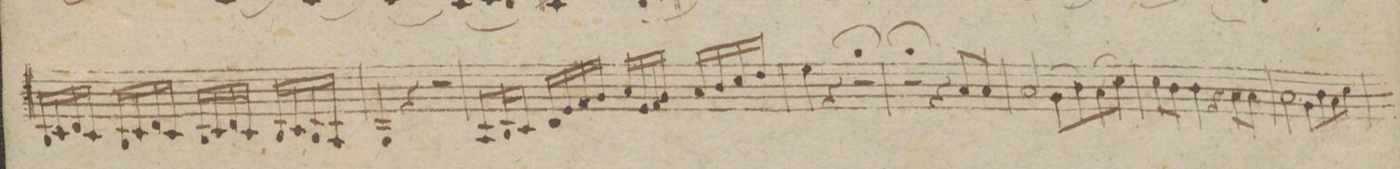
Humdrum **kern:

**kern	**dynam
*I"Violino. Principal	*
*clefG2	*
*k[f#c#g#]	*
*met(c)	*
*M4/4	*
16B/LL	.
16c#/	.
16d/	.
16c#/JJ	.
16B/LL	.
16c#/	.
16d/	.
16c#/JJ	.
16B/LL	.
16c#/	.
16d/	.
16c#/JJ	.
16B/LL	.
16c#/	.
16B/	.
16A/JJ	.
=150	=150
4G#/	.
4r	.
2r	.
=151	=151
8A/L	.
16B/L	.
16c#/JJ	.
16d/LL	.
16e/	.
16f#/	.
16g#/JJ	.
16a/LL	.
16e/	.
16f#/	.
16g#/JJ	.
16a/LL	.
16b\	.
16cc#\	.
16dd/JJ	.
=152	=152
4ee\	.
4r	.
2r;	.
=153	=153
2r;	.
4r	.
*Xtremolo	*
8a/L	.
8a/J	.
=154	=154
2a/	.
(8g#\L	.
8b\)	.
(8a\	.
8cc#\J)	.
=155	=155
8cc#\L	.
8b\J	.
4b\	.
4r	.
8a\L	.
8a\J	.
=156	=156
2a\	.
8g#\L	.
8b\	.
8a\	.
8cc#\J	.
=157	=157
*-	*-
